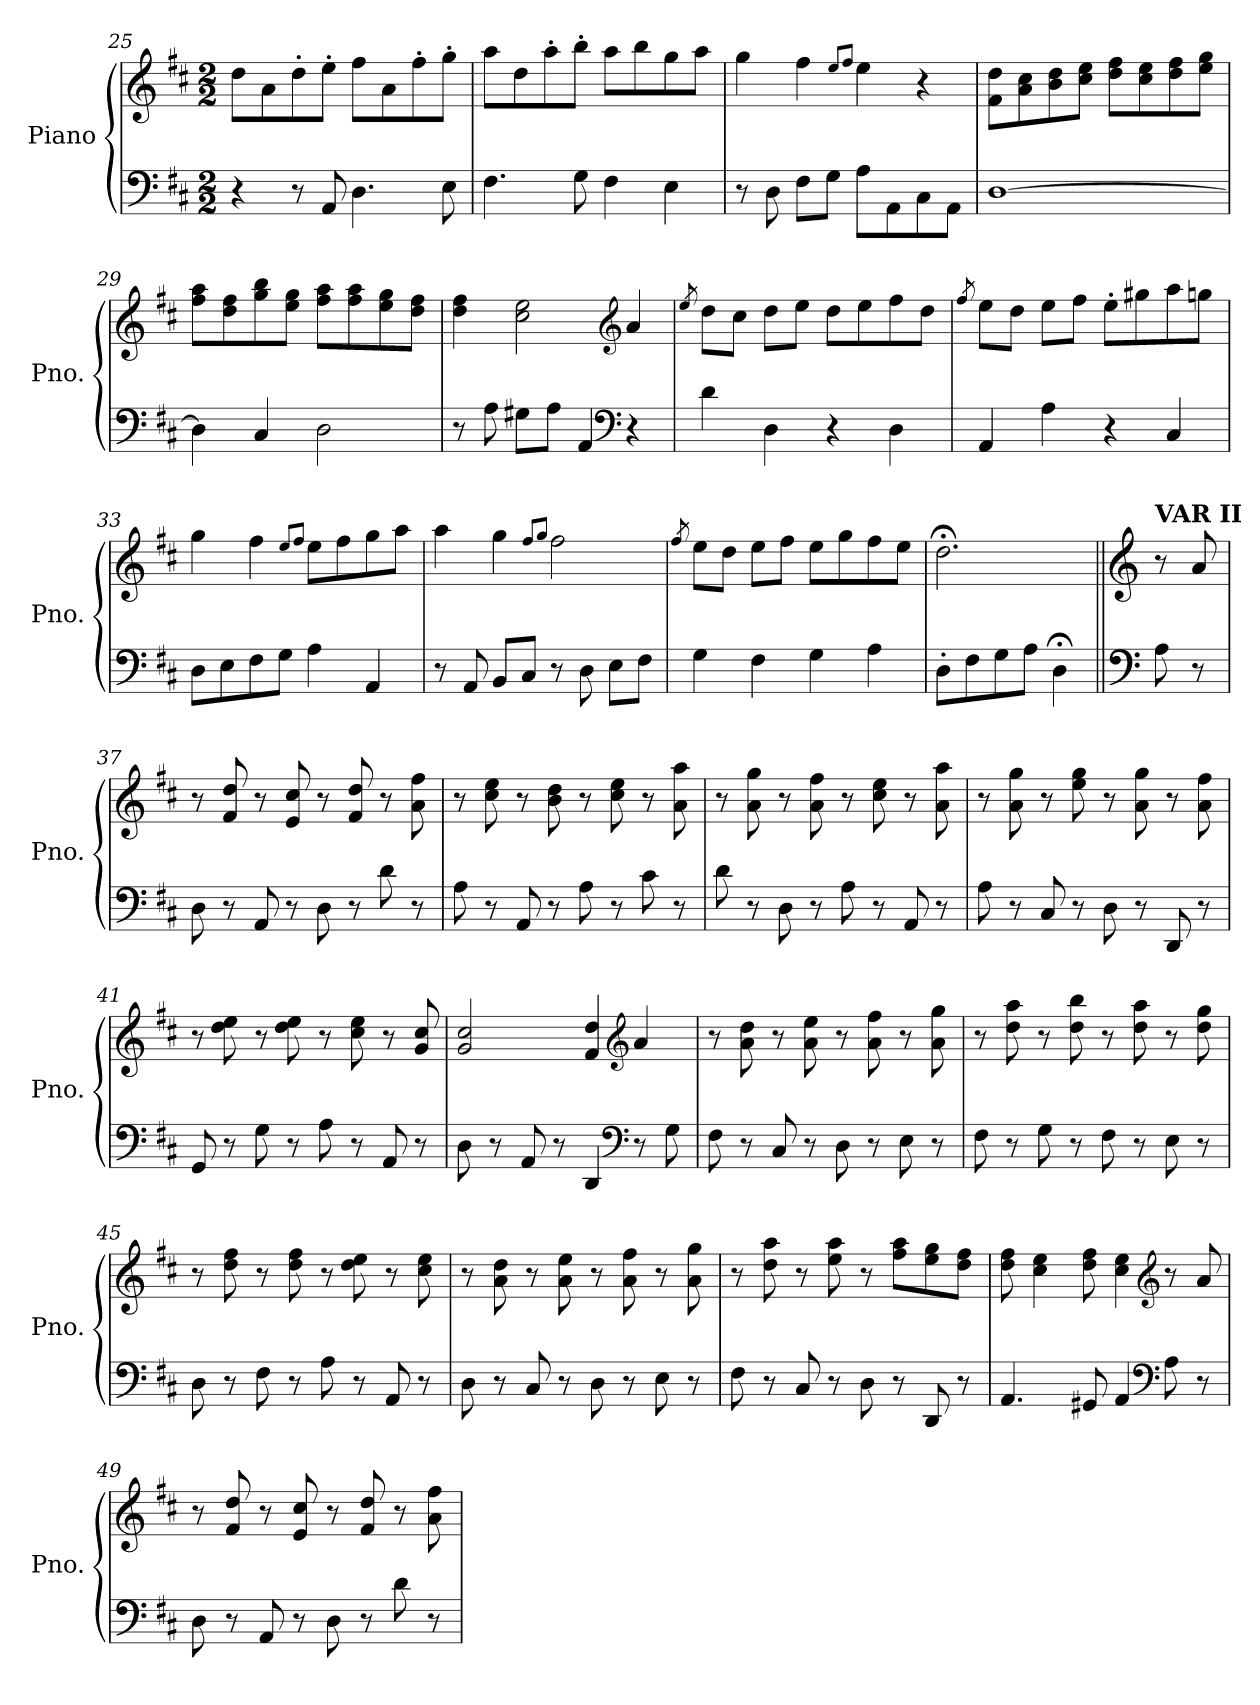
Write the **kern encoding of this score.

**kern	**kern
*part1	*part1
*staff2	*staff1
*I"Piano	*
*I'Pno.	*
!!LO:LB:g=z
*clefF4	*clefG2
*k[f#c#]	*k[f#c#]
*M2/2	*M2/2
=25	=25
4r	8dd\L
.	8a\
8r	8dd'\
8AA/	8ee'\J
4.D\	8ff#\L
.	8a\
.	8ff#'\
8E\	8gg'\J
=26	=26
4.F#\	8aa\L
.	8dd\
.	8aa'\
8G\	8bb'\J
4F#\	8aa\L
.	8bb\
4E\	8gg\
.	8aa\J
=27	=27
8r	4gg\
8D\	.
8F#\L	4ff#\
8G\J	.
.	8qee/L
.	8qff#/J
8A\L	4ee\
8AA\	.
8C#\	4r
8AA\J	.
=28	=28
[1D	8f#\ 8dd\L
.	8a\ 8cc#\
.	8b\ 8dd\
.	8cc#\ 8ee\J
.	8dd\ 8ff#\L
.	8cc#\ 8ee\
.	8dd\ 8ff#\
.	8ee\ 8gg\J
=29	=29
4D\]	8ff#\ 8aa\L
.	8dd\ 8ff#\
4C#/	8gg\ 8bb\
.	8ee\ 8gg\J
2D\	8ff#\ 8aa\L
.	8ff#\ 8aa\
.	8ee\ 8gg\
.	8dd\ 8ff#\J
!!LO:PB:g=z
=30	=30
8r	4dd\ 4ff#\
8A\	.
8G#X\L	2cc#\ 2ee\
8A\J	.
4AA/	.
*clefF4	*clefG2
4r	4a/
=31	=31
.	8qee/
4d\	8dd\L
.	8cc#\J
4D\	8dd\L
.	8ee\J
4r	8dd\L
.	8ee\
4D\	8ff#\
.	8dd\J
=32	=32
.	8qff#/
4AA/	8ee\L
.	8dd\J
4A\	8ee\L
.	8ff#\J
4r	8ee'\L
.	8gg#X\
4C#/	8aa\
.	8ggn\J
=33	=33
8D\L	4gg\
8E\	.
8F#\	4ff#\
8G\J	.
.	8qee/L
.	8qff#/J
4A\	8ee\L
.	8ff#\
4AA/	8gg\
.	8aa\J
!!LO:LB:g=z
=34	=34
8r	4aa\
8AA/	.
8BB/L	4gg\
8C#/J	.
.	8qff#/L
.	8qgg/J
8r	2ff#\
8D\	.
8E\L	.
8F#\J	.
=35	=35
.	8qff#/
4G\	8ee\L
.	8dd\J
4F#\	8ee\L
.	8ff#\J
4G\	8ee\L
.	8gg\
4A\	8ff#\
.	8ee\J
=36	=36
8D'\L	2.dd;\
8F#\	.
8G\	.
8A\J	.
4D;\	.
=36X2||	=36X2||
*clefF4	*clefG2
!	!LO:TX:a:B:t=VAR II
8A\	8r
8r	8a/
=37	=37
8D\	8r
8r	8f#/ 8dd/
8AA/	8r
8r	8e/ 8cc#/
8D\	8r
8r	8f#/ 8dd/
8d\	8r
8r	8a\ 8ff#\
=38	=38
8A\	8r
8r	8cc#\ 8ee\
8AA/	8r
8r	8b\ 8dd\
8A\	8r
8r	8cc#\ 8ee\
8c#\	8r
8r	8a\ 8aa\
!!LO:LB:g=z
=39	=39
8d\	8r
8r	8a\ 8gg\
8D\	8r
8r	8a\ 8ff#\
8A\	8r
8r	8cc#\ 8ee\
8AA/	8r
8r	8a\ 8aa\
=40	=40
8A\	8r
8r	8a\ 8gg\
8C#/	8r
8r	8ee\ 8gg\
8D\	8r
8r	8a\ 8gg\
8DD/	8r
8r	8a\ 8ff#\
=41	=41
8GG/	8r
8r	8dd\ 8ee\
8G\	8r
8r	8dd\ 8ee\
8A\	8r
8r	8cc#\ 8ee\
8AA/	8r
8r	8g/ 8cc#/
=42	=42
8D\	2g/ 2cc#/
8r	.
8AA/	.
8r	.
4DD/	4f#/ 4dd/
*clefF4	*clefG2
8r	4a/
8G\	.
=43	=43
8F#\	8r
8r	8a\ 8dd\
8C#/	8r
8r	8a\ 8ee\
8D\	8r
8r	8a\ 8ff#\
8E\	8r
8r	8a\ 8gg\
!!LO:LB:g=z
=44	=44
8F#\	8r
8r	8dd\ 8aa\
8G\	8r
8r	8dd\ 8bb\
8F#\	8r
8r	8dd\ 8aa\
8E\	8r
8r	8dd\ 8gg\
=45	=45
8D\	8r
8r	8dd\ 8ff#\
8F#\	8r
8r	8dd\ 8ff#\
8A\	8r
8r	8dd\ 8ee\
8AA/	8r
8r	8cc#\ 8ee\
=46	=46
8D\	8r
8r	8a\ 8dd\
8C#/	8r
8r	8a\ 8ee\
8D\	8r
8r	8a\ 8ff#\
8E\	8r
8r	8a\ 8gg\
=47	=47
8F#\	8r
8r	8dd\ 8aa\
8C#/	8r
8r	8ee\ 8aa\
8D\	8r
8r	8ff#\ 8aa\L
8DD/	8ee\ 8gg\
8r	8dd\ 8ff#\J
=48	=48
4.AA/	8dd\ 8ff#\
.	4cc#\ 4ee\
8GG#X/	8dd\ 8ff#\
4AA/	4cc#\ 4ee\
*clefF4	*clefG2
8A\	8r
8r	8a/
!!LO:LB:g=z
=49	=49
8D\	8r
8r	8f#/ 8dd/
8AA/	8r
8r	8e/ 8cc#/
8D\	8r
8r	8f#/ 8dd/
8d\	8r
8r	8a\ 8ff#\
=	=
*-	*-
